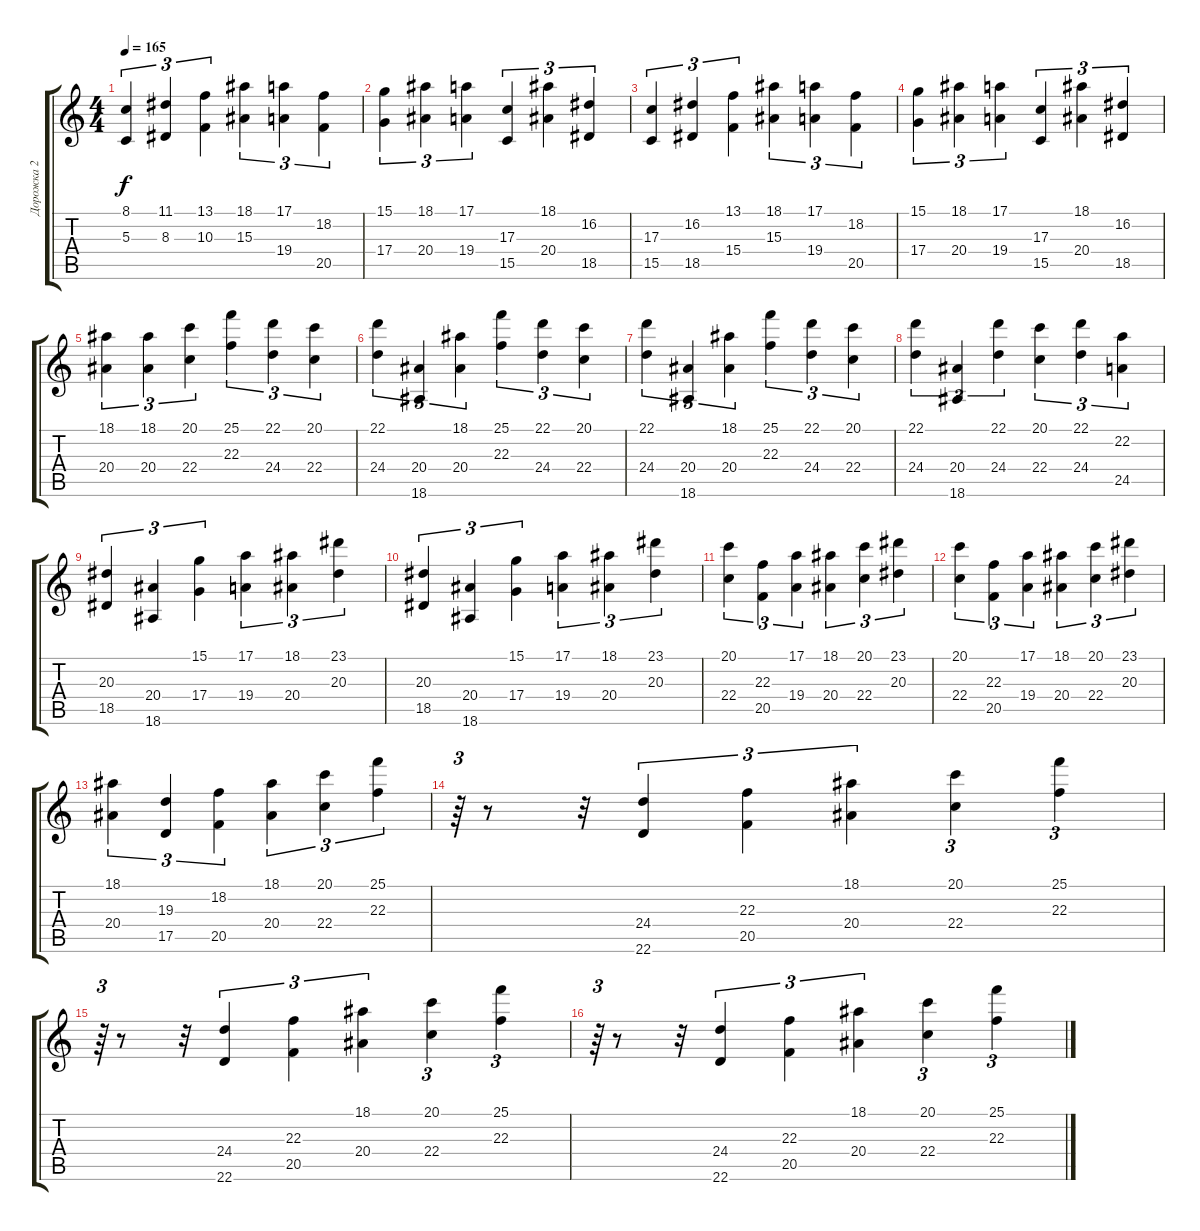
\track ("Дорожка 2" "Дорожка 2") {instrument churchorgan}
\staff {score tabs}
\tuning (E4 B3 G3 D3 A2 E2) {hide}
\ts (4 4)
\tempo 165
\clef g2
\ks c
(8.1 5.3).4{tu (3 2) dy f} (11.1 8.3).4{tu (3 2)} (13.1 10.3).4{tu (3 2)} (18.1 15.3).4{tu (3 2)} (17.1 19.4).4{tu (3 2)} (18.2 20.5).4{tu (3 2)} |
(15.1 17.4).4{tu (3 2)} (18.1 20.4).4{tu (3 2)} (17.1 19.4).4{tu (3 2)} (17.3 15.5).4{tu (3 2)} (18.1 20.4).4{tu (3 2)} (16.2 18.5).4{tu (3 2)} |
(17.3 15.5).4{tu (3 2)} (16.2 18.5).4{tu (3 2)} (13.1 15.4).4{tu (3 2)} (18.1 15.3).4{tu (3 2)} (17.1 19.4).4{tu (3 2)} (18.2 20.5).4{tu (3 2)} |
(15.1 17.4).4{tu (3 2)} (18.1 20.4).4{tu (3 2)} (17.1 19.4).4{tu (3 2)} (17.3 15.5).4{tu (3 2)} (18.1 20.4).4{tu (3 2)} (16.2 18.5).4{tu (3 2)} |
(18.1 20.4).4{tu (3 2)} (18.1 20.4).4{tu (3 2)} (20.1 22.4).4{tu (3 2)} (25.1 22.3).4{tu (3 2)} (22.1 24.4).4{tu (3 2)} (20.1 22.4).4{tu (3 2)} |
(22.1 24.4).4{tu (3 2)} (20.4 18.6).4{tu (3 2)} (18.1 20.4).4{tu (3 2)} (25.1 22.3).4{tu (3 2)} (22.1 24.4).4{tu (3 2)} (20.1 22.4).4{tu (3 2)} |
(22.1 24.4).4{tu (3 2)} (20.4 18.6).4{tu (3 2)} (18.1 20.4).4{tu (3 2)} (25.1 22.3).4{tu (3 2)} (22.1 24.4).4{tu (3 2)} (20.1 22.4).4{tu (3 2)} |
(22.1 24.4).4{tu (3 2)} (20.4 18.6).4{tu (3 2)} (22.1 24.4).4{tu (3 2)} (20.1 22.4).4{tu (3 2)} (22.1 24.4).4{tu (3 2)} (22.2 24.5).4{tu (3 2)} |
(20.3 18.5).4{tu (3 2)} (20.4 18.6).4{tu (3 2)} (15.1 17.4).4{tu (3 2)} (17.1 19.4).4{tu (3 2)} (18.1 20.4).4{tu (3 2)} (23.1 20.3).4{tu (3 2)} |
(20.3 18.5).4{tu (3 2)} (20.4 18.6).4{tu (3 2)} (15.1 17.4).4{tu (3 2)} (17.1 19.4).4{tu (3 2)} (18.1 20.4).4{tu (3 2)} (23.1 20.3).4{tu (3 2)} |
(20.1 22.4).4{tu (3 2)} (22.3 20.5).4{tu (3 2)} (17.1 19.4).4{tu (3 2)} (18.1 20.4).4{tu (3 2)} (20.1 22.4).4{tu (3 2)} (23.1 20.3).4{tu (3 2)} |
(20.1 22.4).4{tu (3 2)} (22.3 20.5).4{tu (3 2)} (17.1 19.4).4{tu (3 2)} (18.1 20.4).4{tu (3 2)} (20.1 22.4).4{tu (3 2)} (23.1 20.3).4{tu (3 2)} |
(18.1 20.4).4{tu (3 2)} (19.3 17.5).4{tu (3 2)} (18.2 20.5).4{tu (3 2)} (18.1 20.4).4{tu (3 2)} (20.1 22.4).4{tu (3 2)} (25.1 22.3).4{tu (3 2)} |
r.64{tu (3 2)} r.8 r.32 (24.4 22.6).4{tu (3 2)} (22.3 20.5).4{tu (3 2)} (18.1 20.4).4{tu (3 2)} (20.1 22.4).4{tu (3 2)} (25.1 22.3).4{tu (3 2)} |
r.64{tu (3 2)} r.8 r.32 (24.4 22.6).4{tu (3 2)} (22.3 20.5).4{tu (3 2)} (18.1 20.4).4{tu (3 2)} (20.1 22.4).4{tu (3 2)} (25.1 22.3).4{tu (3 2)} |
r.64{tu (3 2)} r.8 r.32 (24.4 22.6).4{tu (3 2)} (22.3 20.5).4{tu (3 2)} (18.1 20.4).4{tu (3 2)} (20.1 22.4).4{tu (3 2)} (25.1 22.3).4{tu (3 2)}
